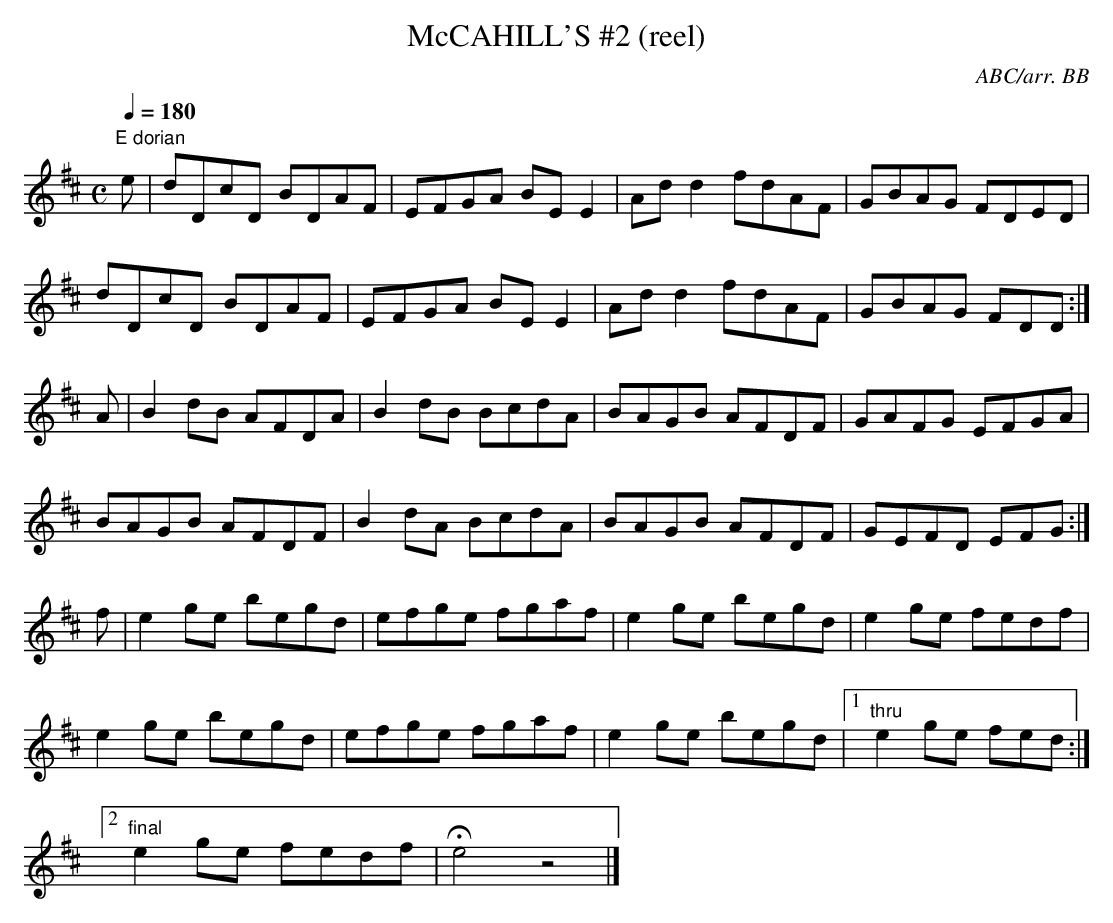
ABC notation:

X:1
T:McCAHILL'S #2 (reel)
C:ABC/arr. BB
L:1/8
Q:1/4=180
M:C
K:D
"E dorian"
e|dDcD BDAF|EFGA BEE2|Add2 fdAF|GBAG FDED|
dDcD BDAF|EFGA BEE2|Add2 fdAF|GBAG FDD :|
A|B2dB AFDA|B2dB BcdA|BAGB AFDF|GAFG EFGA|
BAGB AFDF|B2dA BcdA|BAGB AFDF|GEFD EFG :|
f|e2ge begd|efge fgaf|e2ge begd|e2ge fedf|
e2ge begd|efge fgaf|e2ge begd|1 "thru"e2ge fed :|
[2 "final" e2ge fedf|He4z4|]
